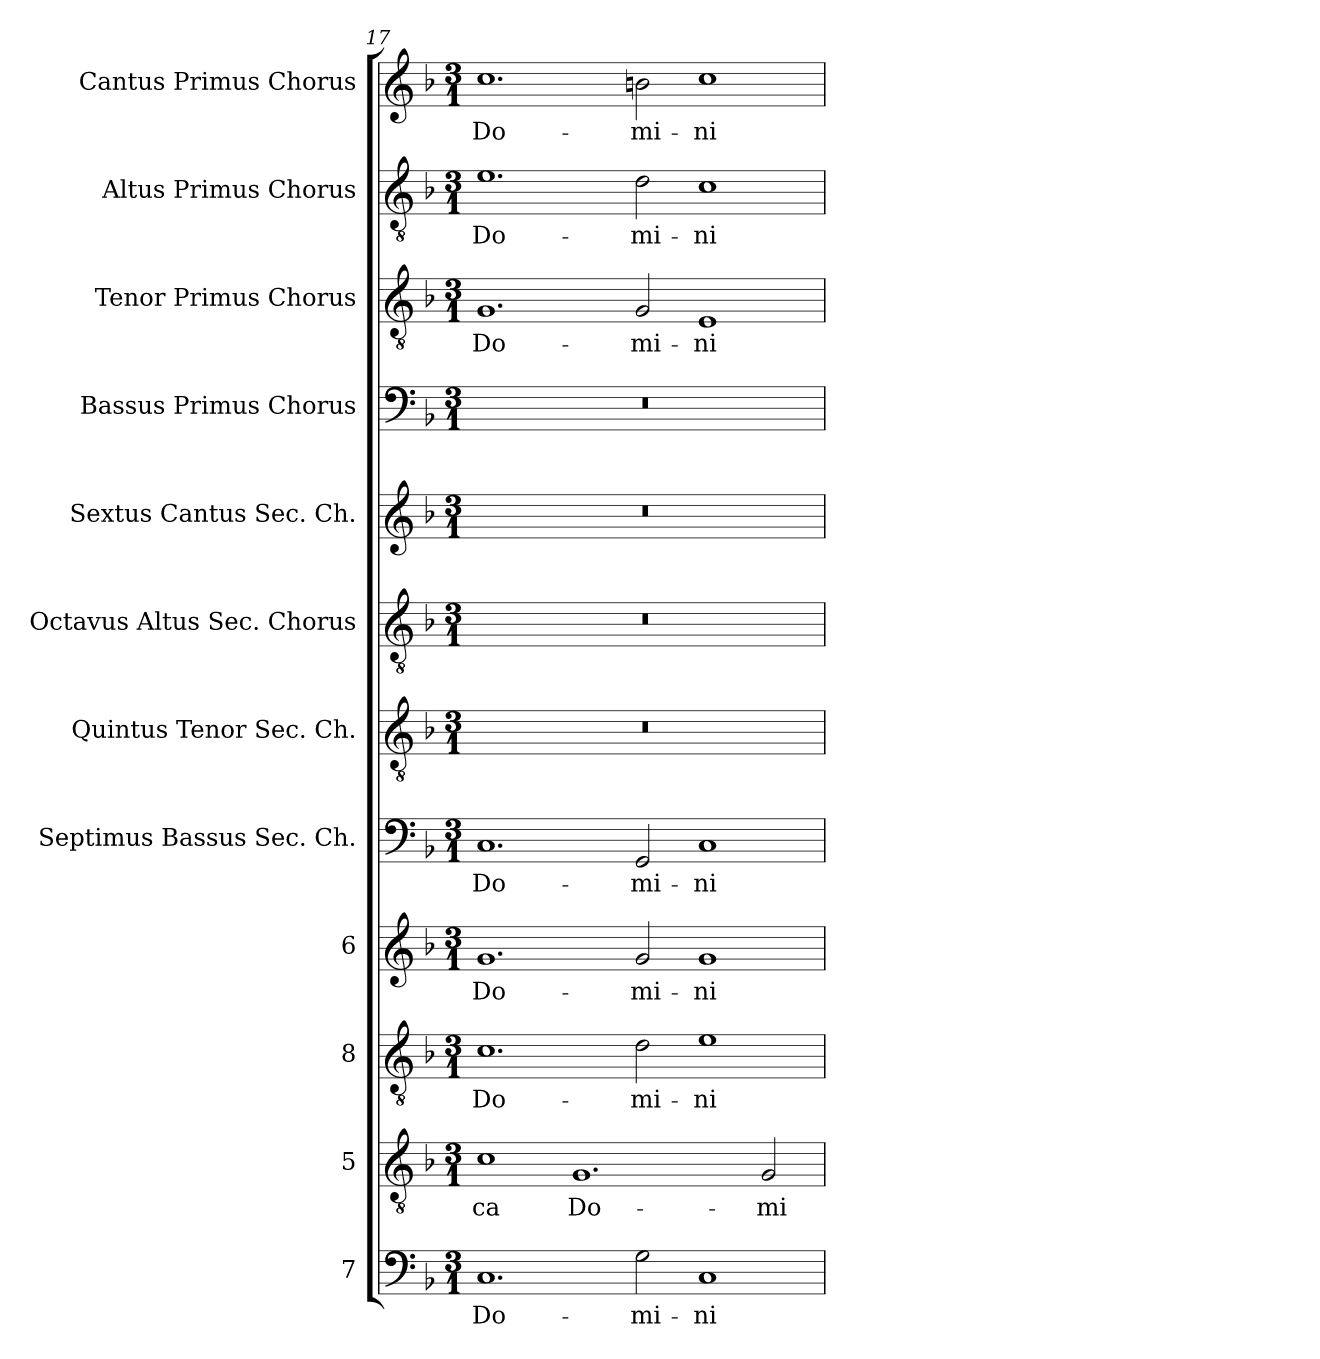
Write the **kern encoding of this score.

**kern	**text	**kern	**text	**kern	**text	**kern	**text	**kern	**text	**kern	**kern	**kern	**kern	**kern	**text	**kern	**text	**kern	**text
*part12	*part12	*part11	*part11	*part10	*part10	*part9	*part9	*part8	*part8	*part7	*part6	*part5	*part4	*part3	*part3	*part2	*part2	*part1	*part1
*staff12	*staff12	*staff11	*staff11	*staff10	*staff10	*staff9	*staff9	*staff8	*staff8	*staff7	*staff6	*staff5	*staff4	*staff3	*staff3	*staff2	*staff2	*staff1	*staff1
*I"7	*	*I"5	*	*I"8	*	*I"6	*	*I"Septimus  Bassus Sec. Ch.	*	*I"Quintus  Tenor Sec. Ch.	*I"Octavus  Altus Sec. Chorus	*I"Sextus  Cantus Sec. Ch.	*I"Bassus  Primus Chorus	*I"Tenor  Primus Chorus	*	*I"Altus  Primus Chorus	*	*I"Cantus  Primus Chorus	*
*	*	*	*	*	*	*	*	*I'B	*	*	*	*	*	*I'T	*	*I'A	*	*I'C	*
*clefF4	*	*clefGv2	*	*clefGv2	*	*clefG2	*	*clefF4	*	*clefGv2	*clefGv2	*clefG2	*clefF4	*clefGv2	*	*clefGv2	*	*clefG2	*
*k[b-]	*	*k[b-]	*	*k[b-]	*	*k[b-]	*	*k[b-]	*	*k[b-]	*k[b-]	*k[b-]	*k[b-]	*k[b-]	*	*k[b-]	*	*k[b-]	*
*F:	*	*F:	*	*F:	*	*F:	*	*F:	*	*F:	*F:	*F:	*F:	*F:	*	*F:	*	*F:	*
*M3/1	*	*M3/1	*	*M3/1	*	*M3/1	*	*M3/1	*	*M3/1	*M3/1	*M3/1	*M3/1	*M3/1	*	*M3/1	*	*M3/1	*
=17	=17	=17	=17	=17	=17	=17	=17	=17	=17	=17	=17	=17	=17	=17	=17	=17	=17	=17	=17
!	!LO:LY:b:cj	!	!LO:LY:b:cj	!	!LO:LY:b:cj	!	!LO:LY:b:cj	!	!LO:LY:b:rj	!	!	!	!	!	!LO:LY:b:cj	!	!LO:LY:b:cj	!	!LO:LY:b:cj
1.C	Do-	1c	-ca	1.c	Do-	1.g	Do-	1.C	Do-	0.r	0.r	0.r	0.r	1.G	Do-	1.e	Do-	1.cc	Do-
!	!	!	!LO:LY:b:cj	!	!	!	!	!	!	!	!	!	!	!	!	!	!	!	!
.	.	1.G	Do-	.	.	.	.	.	.	.	.	.	.	.	.	.	.	.	.
!	!LO:LY:b:cj	!	!	!	!LO:LY:b:cj	!	!LO:LY:b:cj	!	!LO:LY:b:rj	!	!	!	!	!	!LO:LY:b:cj	!	!LO:LY:b:cj	!	!LO:LY:b:cj
2G\	-mi-	.	.	2d\	-mi-	2g/	-mi-	2GG/	-mi-	.	.	.	.	2G/	-mi-	2d\	-mi-	2bn\	-mi-
!	!LO:LY:b:cj	!	!	!	!LO:LY:b:cj	!	!LO:LY:b:cj	!	!LO:LY:b:rj	!	!	!	!	!	!LO:LY:b:cj	!	!LO:LY:b:cj	!	!LO:LY:b:cj
1C	-ni	.	.	1e	-ni	1g	-ni	1C	-ni	.	.	.	.	1E	-ni	1c	-ni	1cc	-ni
!	!	!	!LO:LY:b:cj	!	!	!	!	!	!	!	!	!	!	!	!	!	!	!	!
.	.	2G/	-mi-	.	.	.	.	.	.	.	.	.	.	.	.	.	.	.	.
=	=	=	=	=	=	=	=	=	=	=	=	=	=	=	=	=	=	=	=
*-	*-	*-	*-	*-	*-	*-	*-	*-	*-	*-	*-	*-	*-	*-	*-	*-	*-	*-	*-
